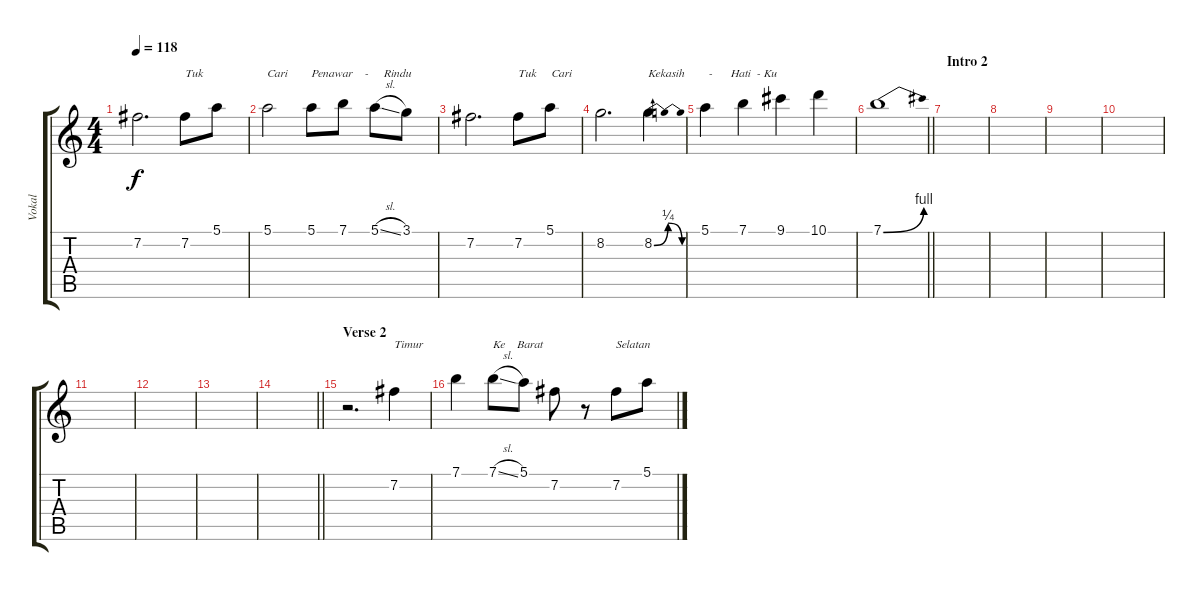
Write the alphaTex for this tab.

\track ("Vokal" "Vokal") {instrument contrabass}
\staff {score tabs}
\tuning (E4 B3 G3 D3 A2 E2) {hide}
\ts (4 4)
\tempo 118
\clef g2
\ks c
7.2.2{d dy f} 7.2.8{txt "Tuk"} 5.1.8 |
5.1.2{txt "Cari"} 5.1.8{txt "Penawar    -     Rindu"} 7.1.8 5.1{sl}.8 3.1.8 |
7.2.2{d} 7.2.8{txt "Tuk     Cari"} 5.1.8 |
8.2.2{d} 8.2{be (bendrelease 0 0 15 1 45 1 60 0)}.4{txt "Kekasih        -      Hati  - Ku"} |
5.1.4 7.1.4 9.1.4 10.1.4 |
\barLineRight lightlight
7.1{be (bend 0 0 60 4)}.1 |
\section ("" "Intro 2")
|
|
|
|
|
|
|
\barLineRight lightlight
|
\section ("" "Verse 2")
r.2{d} 7.2.4{txt "Timur"} |
7.1.4 7.1{sl}.8{txt "Ke    Barat"} 5.1.8 7.2.8 r.8 7.2.8{txt "Selatan    "} 5.1.8
